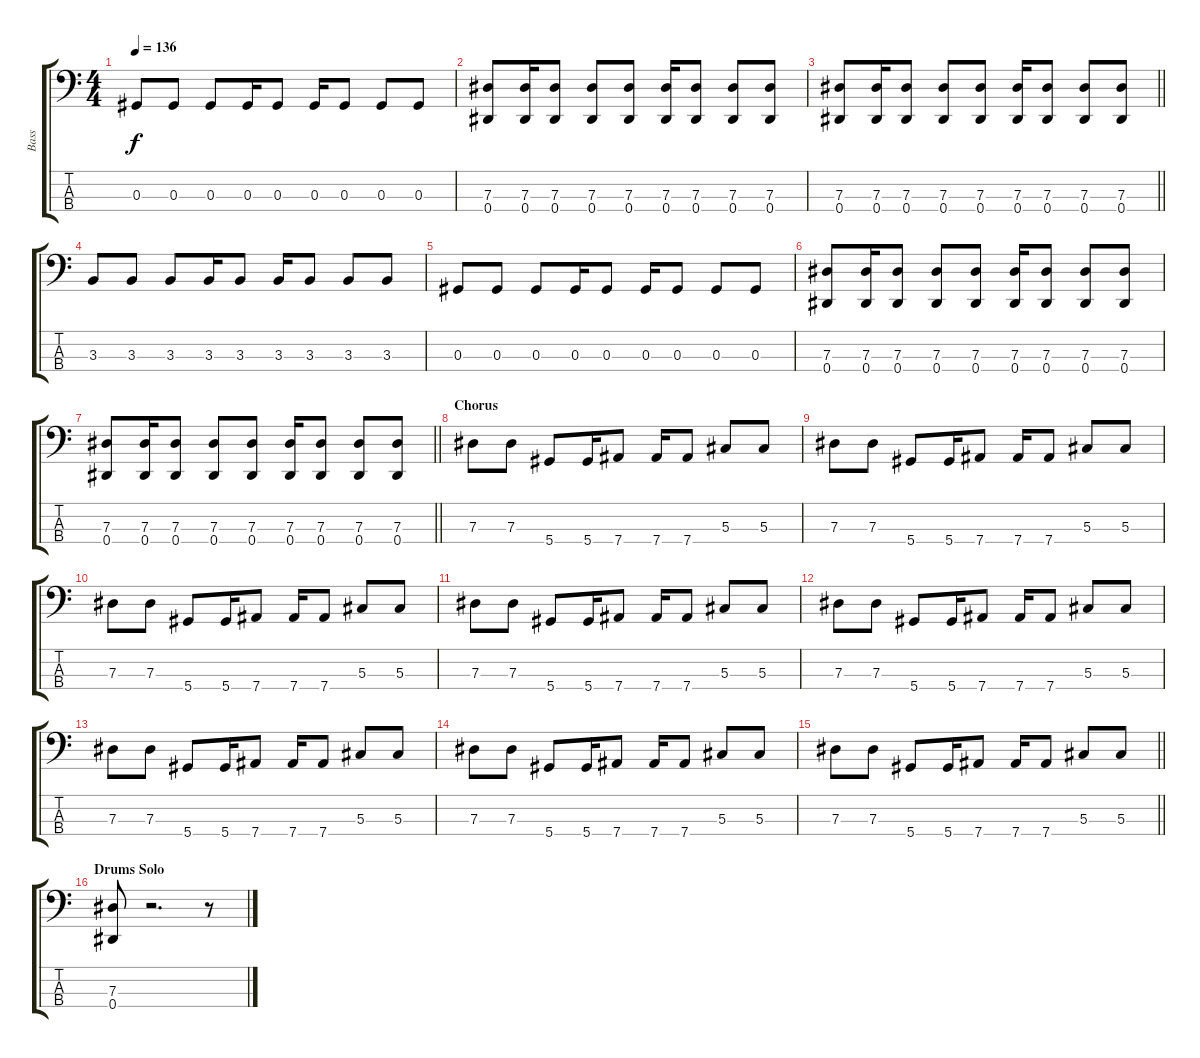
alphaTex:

\track ("Bass" "Bass") {instrument synthbass1}
\staff {score tabs}
\tuning (Gb2 Db2 Ab1 Eb1) {hide}
\ts (4 4)
\tempo 136
\clef f4
\ks c
0.3.8{dy f} 0.3.8 0.3.8 0.3.16 0.3.8 0.3.16 0.3.8 0.3.8 0.3.8 |
(7.3 0.4).8 (7.3 0.4).16 (7.3 0.4).8 (7.3 0.4).8 (7.3 0.4).8 (7.3 0.4).16 (7.3 0.4).8 (7.3 0.4).8 (7.3 0.4).8 |
\barLineRight lightlight
(7.3 0.4).8 (7.3 0.4).16 (7.3 0.4).8 (7.3 0.4).8 (7.3 0.4).8 (7.3 0.4).16 (7.3 0.4).8 (7.3 0.4).8 (7.3 0.4).8 |
3.3.8 3.3.8 3.3.8 3.3.16 3.3.8 3.3.16 3.3.8 3.3.8 3.3.8 |
0.3.8 0.3.8 0.3.8 0.3.16 0.3.8 0.3.16 0.3.8 0.3.8 0.3.8 |
(7.3 0.4).8 (7.3 0.4).16 (7.3 0.4).8 (7.3 0.4).8 (7.3 0.4).8 (7.3 0.4).16 (7.3 0.4).8 (7.3 0.4).8 (7.3 0.4).8 |
\barLineRight lightlight
(7.3 0.4).8 (7.3 0.4).16 (7.3 0.4).8 (7.3 0.4).8 (7.3 0.4).8 (7.3 0.4).16 (7.3 0.4).8 (7.3 0.4).8 (7.3 0.4).8 |
\section ("" "Chorus")
7.3.8 7.3.8 5.4.8 5.4.16 7.4.8 7.4.16 7.4.8 5.3.8 5.3.8 |
7.3.8 7.3.8 5.4.8 5.4.16 7.4.8 7.4.16 7.4.8 5.3.8 5.3.8 |
7.3.8 7.3.8 5.4.8 5.4.16 7.4.8 7.4.16 7.4.8 5.3.8 5.3.8 |
7.3.8 7.3.8 5.4.8 5.4.16 7.4.8 7.4.16 7.4.8 5.3.8 5.3.8 |
7.3.8 7.3.8 5.4.8 5.4.16 7.4.8 7.4.16 7.4.8 5.3.8 5.3.8 |
7.3.8 7.3.8 5.4.8 5.4.16 7.4.8 7.4.16 7.4.8 5.3.8 5.3.8 |
7.3.8 7.3.8 5.4.8 5.4.16 7.4.8 7.4.16 7.4.8 5.3.8 5.3.8 |
\barLineRight lightlight
7.3.8 7.3.8 5.4.8 5.4.16 7.4.8 7.4.16 7.4.8 5.3.8 5.3.8 |
\section ("" "Drums Solo")
(7.3 0.4).8 r.2{d} r.8
